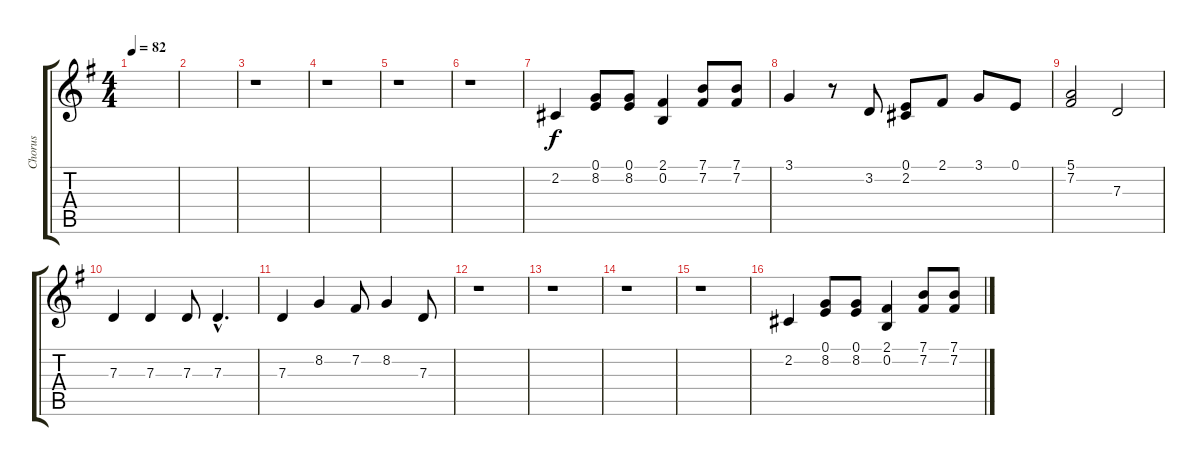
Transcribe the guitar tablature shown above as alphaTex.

\track ("Chorus" "Chorus") {instrument ocarina}
\staff {score tabs}
\tuning (E4 B3 G3 D3 A2 E2) {hide}
\ts (4 4)
\tempo 82
\clef g2
\ks g
|
|
r.1 |
r.1 |
r.1 |
r.1 |
2.2.4 (0.1 8.2).8 (0.1 8.2).8 (2.1 0.2).4 (7.1 7.2).8 (7.1 7.2).8 |
3.1.4 r.8 3.2.8 (0.1 2.2).8 2.1.8 3.1.8 0.1.8 |
(5.1 7.2).2 7.3.2 |
7.3.4 7.3.4 7.3.8 7.3{hac}.4{d} |
7.3.4 8.2.4 7.2.8 8.2.4 7.3.8 |
r.1 |
r.1 |
r.1 |
r.1 |
2.2.4 (0.1 8.2).8 (0.1 8.2).8 (2.1 0.2).4 (7.1 7.2).8 (7.1 7.2).8
